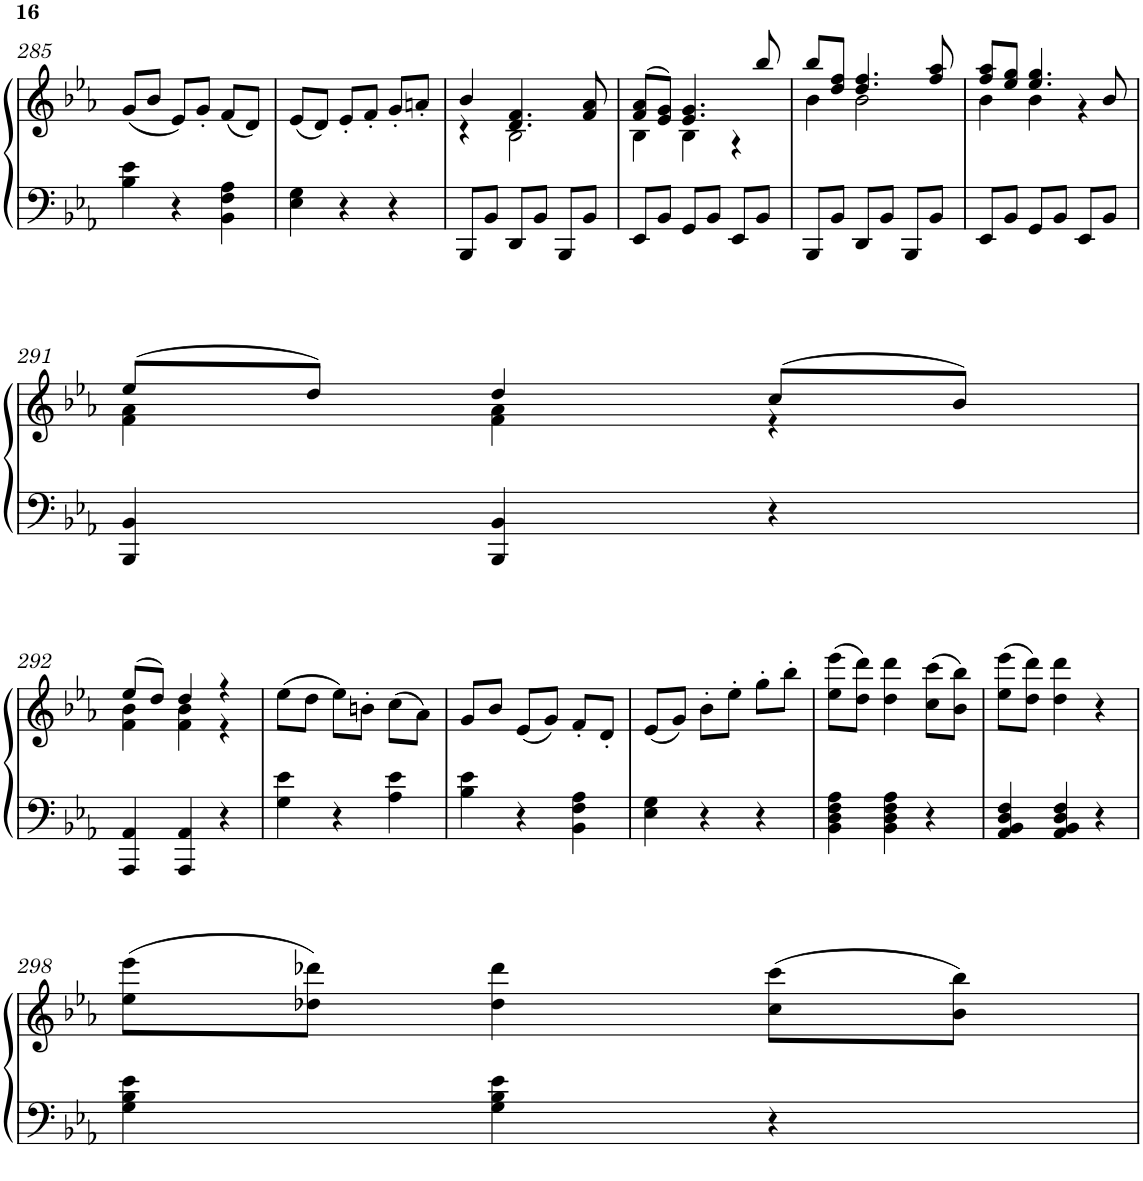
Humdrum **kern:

**kern	**kern
*part1	*part1
*staff2	*staff1
*I"Piano	*
*I'Pno.	*
!!LO:PB:g=z
*clefF4	*clefG2
*k[b-e-a-]	*k[b-e-a-]
*E-:	*E-:
*M3/4	*M3/4
=285	=285
4B-\ 4e-\	(<8g/L
.	8b-/J
4r	8e-/L)
.	8g'/J
4BB-\ 4F\ 4A-\	(<8f/L
.	8d/J)
=286	=286
4E-\ 4G\	(<8e-/L
.	8d/J)
4r	8e-'/L
.	8f'/J
4r	8g'/L
.	8an'/J
=287	=287
*	*^
8BBB-/L	4b-/	4r
8BB-/J	.	.
8DD/L	4.d/ 4.f/	2B-\
8BB-/J	.	.
8BBB-/L	.	.
8BB-/J	8f/ 8a-/	.
=288	=288	=288
8EE-/L	(>8f/ 8a-/L	4B-\
8BB-/J	8e-/ 8g/J)	.
8GG/L	4.e-/ 4.g/	4B-\
8BB-/J	.	.
8EE-/L	.	4r
8BB-/J	8bb-/	.
=289	=289	=289
8BBB-/L	8bb-/L	4b-\
8BB-/J	8dd/ 8ff/J	.
8DD/L	4.dd/ 4.ff/	2b-\
8BB-/J	.	.
8BBB-/L	.	.
8BB-/J	8ff/ 8aa-/	.
=290	=290	=290
8EE-/L	8ff/ 8aa-/L	4b-\
8BB-/J	8ee-/ 8gg/J	.
8GG/L	4.ee-/ 4.gg/	4b-\
8BB-/J	.	.
8EE-/L	.	4r
8BB-/J	8b-/	.
!!LO:LB:g=z	!!
=291	=291	=291
4BBB-/ 4BB-/	(>8ee-/L	4f\ 4a-\
.	8dd/J)	.
4BBB-/ 4BB-/	4dd/	4f\ 4a-\
4r	(>8cc/L	4r
.	8b-/J)	.
!!LO:LB:g=z	!!
=292	=292	=292
4AAA-/ 4AA-/	(>8ee-/L	4f\ 4b-\
.	8dd/J)	.
4AAA-/ 4AA-/	4dd/	4f\ 4b-\
4r	4r	4r
*	*v	*v
=293	=293
4G\ 4e-\	(>8ee-\L
.	8dd\J
4r	8ee-\L)
.	8bn'\J
4A-\ 4e-\	(>8cc\L
.	8a-\J)
=294	=294
4B-\ 4e-\	8g/L
.	8b-/J
4r	(<8e-/L
.	8g/J)
4BB-\ 4F\ 4A-\	8f'/L
.	8d'/J
=295	=295
4E-\ 4G\	(<8e-/L
.	8g/J)
4r	8b-'\L
.	8ee-'\J
4r	8gg'\L
.	8bb-'\J
=296	=296
4BB-\ 4D\ 4F\ 4A-\	(>8ee-\ 8eee-\L
.	8dd\ 8ddd\J)
4BB-\ 4D\ 4F\ 4A-\	4dd\ 4ddd\
4r	(>8cc\ 8ccc\L
.	8b-\ 8bb-\J)
=297	=297
4AA-/ 4BB-/ 4D/ 4F/	(>8ee-\ 8eee-\L
.	8dd\ 8ddd\J)
4AA-/ 4BB-/ 4D/ 4F/	4dd\ 4ddd\
4r	4r
!!LO:LB:g=z
=298	=298
4G\ 4B-\ 4e-\	(>8ee-\ 8eee-\L
.	8dd-X\ 8ddd-X\J)
4G\ 4B-\ 4e-\	4dd-\ 4ddd-\
4r	(>8cc\ 8ccc\L
.	8b-\ 8bb-\J)
=	=
*-	*-
